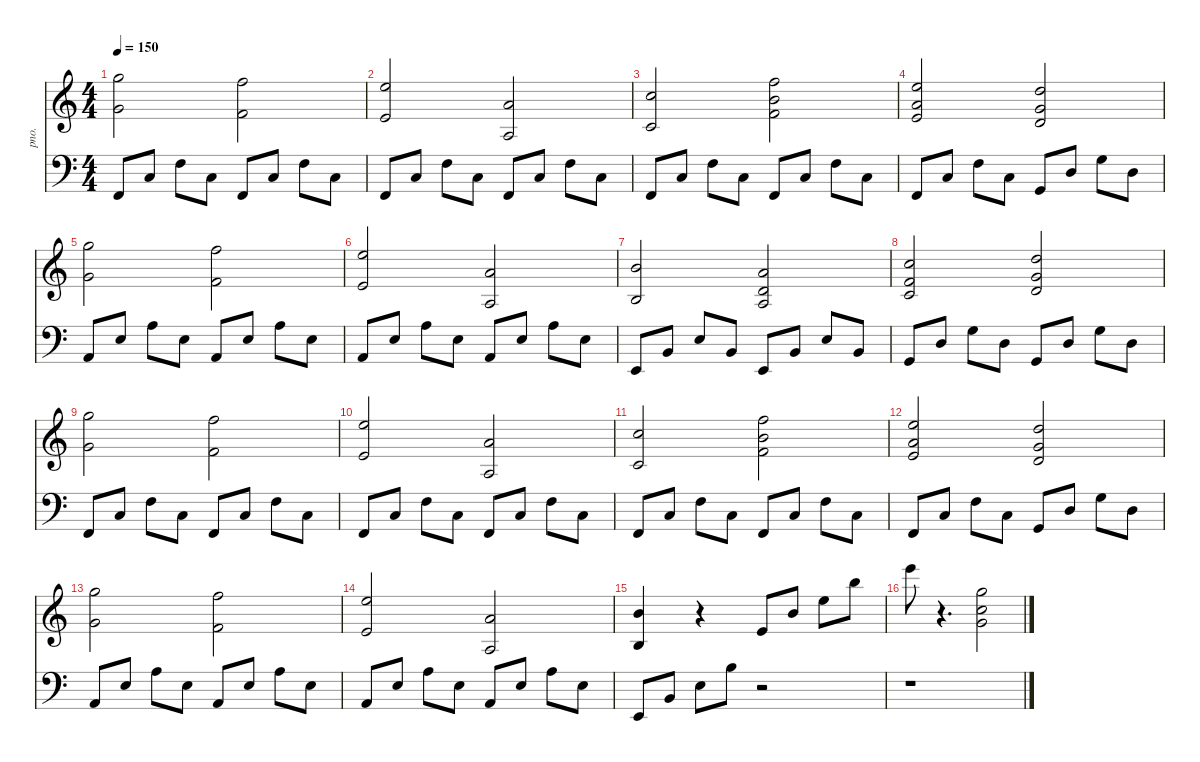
\defaultSystemsLayout 4
\hideDynamics
\bracketExtendMode nobrackets
\otherSystemsTrackNameOrientation horizontal
\track ("Acoustic Piano" "pno.") {instrument acousticgrandpiano}
\staff {score}
\tuning (E4 B3 G3 D3 A2 E2)
\ts (4 4)
\tempo 150
\clef g2
\ks c
(8.2 15.1).2{dy mf beam Down} (1.1 18.2).2{beam Down} |
(0.1 17.2).2{beam Up} (12.5 10.2).2{beam Up} |
(1.2 8.1).2{beam Up} (1.1 18.2 16.3).2{beam Down} |
(0.1 17.2 14.3).2{beam Up} (3.2 10.1 12.3).2{beam Up} |
(8.2 15.1).2{beam Down} (1.1 18.2).2{beam Down} |
(0.1 17.2).2{beam Up} (12.5 10.2).2{beam Up} |
(4.3 21.4).2{beam Up} (7.4 10.2 7.3).2{beam Up} |
(10.4 8.1 10.3).2{beam Up} (3.2 10.1 12.3).2{beam Up} |
(8.2 15.1).2{beam Down} (1.1 18.2).2{beam Down} |
(0.1 17.2).2{beam Up} (12.5 10.2).2{beam Up} |
(1.2 8.1).2{beam Up} (1.1 18.2 16.3).2{beam Down} |
(0.1 17.2 14.3).2{beam Up} (3.2 10.1 12.3).2{beam Up} |
(8.2 15.1).2{beam Down} (1.1 18.2).2{beam Down} |
(0.1 17.2).2{beam Up} (12.5 10.2).2{beam Up} |
(4.3 21.4).4{beam Up} r.4{beam Up} 0.1.8{beam Up} 7.1.8{beam Up} 12.1.8{beam Down} 19.1.8{beam Down} |
24.1.8{beam Down} r.4{d beam Down} (3.1 20.2 22.4).2{beam Down}
\staff {score}
\tuning (G2 D2 A1 E1 B0)
\clef f4
\ottava regular
\simile none
\ks c
8.3.8{dy mf beam Up} 10.2.8{beam Up} 10.1.8{beam Down} 5.1.8{beam Down} 8.3.8{beam Up} 10.2.8{beam Up} 10.1.8{beam Down} 5.1.8{beam Down} |
8.3.8{beam Up} 10.2.8{beam Up} 10.1.8{beam Down} 5.1.8{beam Down} 8.3.8{beam Up} 10.2.8{beam Up} 10.1.8{beam Down} 5.1.8{beam Down} |
8.3.8{beam Up} 10.2.8{beam Up} 10.1.8{beam Down} 5.1.8{beam Down} 8.3.8{beam Up} 10.2.8{beam Up} 10.1.8{beam Down} 5.1.8{beam Down} |
8.3.8{beam Up} 10.2.8{beam Up} 10.1.8{beam Down} 5.1.8{beam Down} 10.3.8{beam Up} 12.2.8{beam Up} 12.1.8{beam Down} 7.1.8{beam Down} |
12.3.8{beam Up} 14.2.8{beam Up} 14.1.8{beam Down} 9.1.8{beam Down} 12.3.8{beam Up} 14.2.8{beam Up} 14.1.8{beam Down} 9.1.8{beam Down} |
12.3.8{beam Up} 14.2.8{beam Up} 14.1.8{beam Down} 9.1.8{beam Down} 12.3.8{beam Up} 14.2.8{beam Up} 14.1.8{beam Down} 9.1.8{beam Down} |
7.3.8{beam Up} 9.2.8{beam Up} 9.1.8{beam Up} 9.2.8{beam Up} 7.3.8{beam Up} 9.2.8{beam Up} 9.1.8{beam Up} 9.2.8{beam Up} |
5.2.8{beam Up} 7.1.8{beam Up} 12.1.8{beam Down} 12.2.8{beam Down} 5.2.8{beam Up} 7.1.8{beam Up} 12.1.8{beam Down} 12.2.8{beam Down} |
8.3.8{beam Up} 10.2.8{beam Up} 10.1.8{beam Down} 5.1.8{beam Down} 8.3.8{beam Up} 10.2.8{beam Up} 10.1.8{beam Down} 5.1.8{beam Down} |
8.3.8{beam Up} 10.2.8{beam Up} 10.1.8{beam Down} 5.1.8{beam Down} 8.3.8{beam Up} 10.2.8{beam Up} 10.1.8{beam Down} 5.1.8{beam Down} |
8.3.8{beam Up} 10.2.8{beam Up} 10.1.8{beam Down} 5.1.8{beam Down} 8.3.8{beam Up} 10.2.8{beam Up} 10.1.8{beam Down} 5.1.8{beam Down} |
8.3.8{beam Up} 10.2.8{beam Up} 10.1.8{beam Down} 5.1.8{beam Down} 10.3.8{beam Up} 12.2.8{beam Up} 12.1.8{beam Down} 7.1.8{beam Down} |
12.3.8{beam Up} 14.2.8{beam Up} 14.1.8{beam Down} 9.1.8{beam Down} 12.3.8{beam Up} 14.2.8{beam Up} 14.1.8{beam Down} 9.1.8{beam Down} |
12.3.8{beam Up} 14.2.8{beam Up} 14.1.8{beam Down} 9.1.8{beam Down} 12.3.8{beam Up} 14.2.8{beam Up} 14.1.8{beam Down} 9.1.8{beam Down} |
7.3.8{beam Up} 9.2.8{beam Up} 9.1.8{beam Down} 16.1.8{beam Down} r.2{beam Down} |
r.1{beam Down}
